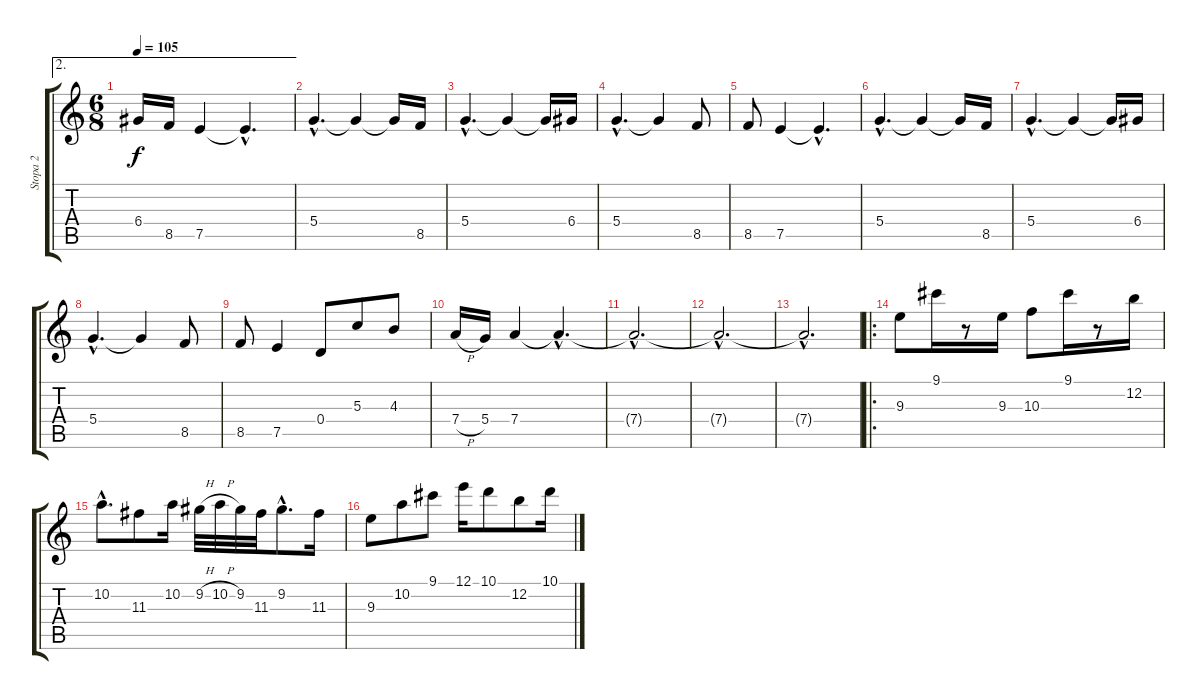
\track ("Stopa 2" "Stopa 2") {instrument electricguitarjazz}
\staff {score tabs}
\tuning (E4 B3 G3 D3 A2 E2) {hide}
\ae 2
\ts (6 8)
\tempo 105
\clef g2
\ks c
6.4.16{dy f} 8.5.16 7.5.4 7.5{hac t}.4{d} |
5.4{hac}.4{d} 5.4{t}.4 5.4{t}.16 8.5.16 |
5.4{hac}.4{d} 5.4{t}.4 5.4{t}.16 6.4.16 |
5.4{hac}.4{d} 5.4{t}.4 8.5.8 |
8.5.8 7.5.4 7.5{hac t}.4{d} |
5.4{hac}.4{d} 5.4{t}.4 5.4{t}.16 8.5.16 |
5.4{hac}.4{d} 5.4{t}.4 5.4{t}.16 6.4.16 |
5.4{hac}.4{d} 5.4{t}.4 8.5.8 |
8.5.8 7.5.4 0.4.8 5.3.8 4.3.8 |
7.4{h}.16 5.4.16 7.4.4 7.4{hac t}.4{d} |
7.4{hac t}.2{d} |
7.4{hac t}.2{d} |
7.4{hac t}.2{d} |
\ro
9.3.8 9.1.16 r.8 9.3.16 10.3.8 9.1.16 r.8 12.2.16 |
10.2{hac}.8{d} 11.3.8 10.2.16 9.2{h}.32 10.2{h}.32 9.2.32 11.3.32 9.2{hac}.8{d} 11.3.16 |
9.3.8 10.2.8 9.1.8 12.1.16 10.1.8 12.2.8 10.1.16
